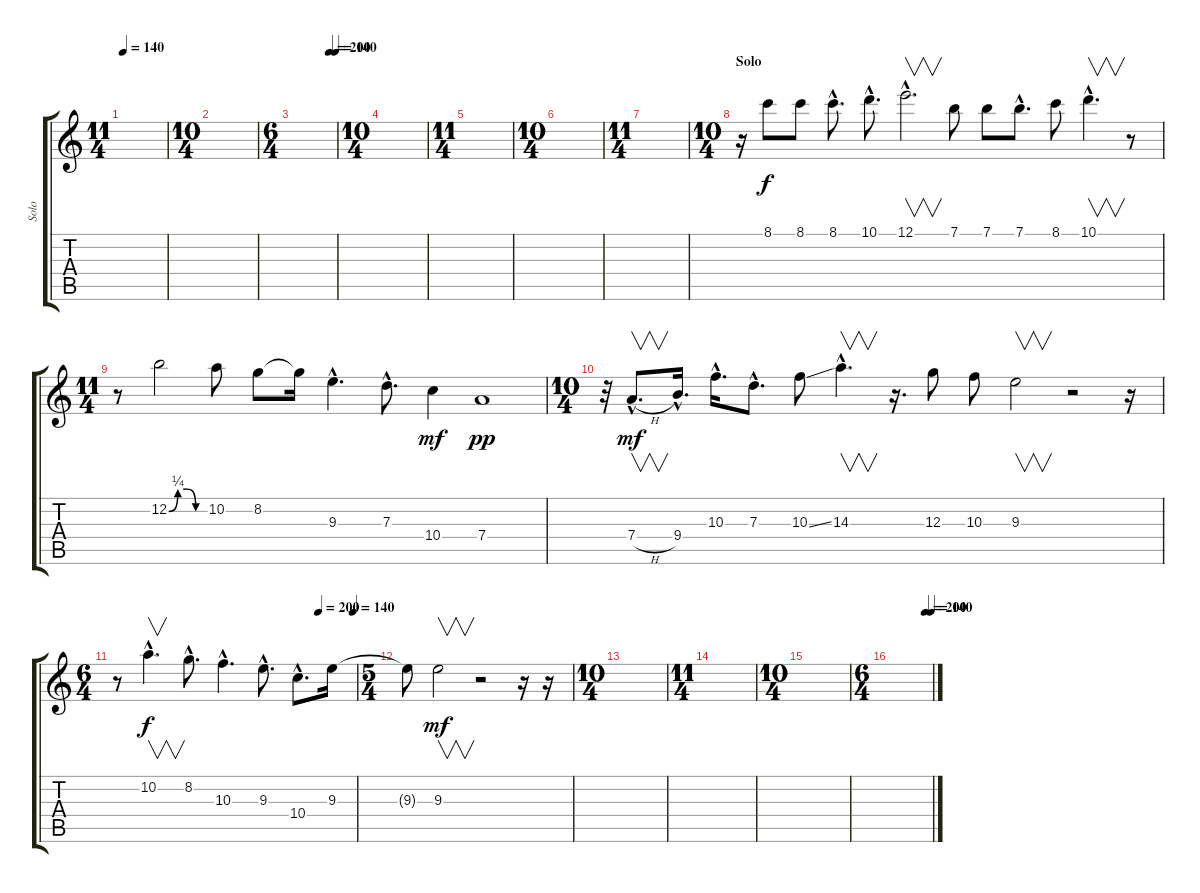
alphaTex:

\track ("Solo" "Solo") {instrument acousticguitarsteel}
\staff {score tabs}
\tuning (E4 B3 G3 D3 A2 E2) {hide}
\ts (11 4)
\tempo 140
\clef g2
\ks c
|
\ts (10 4)
|
\ts (6 4)
\tempo (200 0.84375)
\tempo (140 0.9895833333333334)
|
\ts (10 4)
|
\ts (11 4)
|
\ts (10 4)
|
\ts (11 4)
|
\ts (10 4)
\section ("" "Solo")
r.16 8.1.8 8.1.8 8.1{hac}.8{d} 10.1{hac}.8{d} 12.1{hac}.2{v d} 7.1.8 7.1.8 7.1{hac}.8{d} 8.1.8 10.1{hac}.4{v d} r.8 |
\ts (11 4)
r.8 12.2{be (custom 0 0 15 1 30 1 45 0 60 0)}.2 10.2.8 8.2.8 8.2{t}.16 9.3{hac}.4{d} 7.3{hac}.8{d} 10.4.4{dy mf} 7.4.1{dy pp} |
\ts (10 4)
r.32 7.4{h hac}.8{v d dy mf} 9.4{hac}.16{d} 10.3{hac}.16{d} 7.3{hac}.8{d} 10.3{ss}.8 14.3{hac}.4{v d} r.16{d} 12.3.8 10.3.8 9.3.2{v} r.2 r.16 |
\ts (6 4)
\tempo (200 0.84375)
\tempo (140 0.9895833333333334)
r.8 10.2{hac}.4{v d dy f} 8.2{hac}.8{d} 10.3{hac}.4{d} 9.3{hac}.8{d} 10.4{hac}.8{d} 9.3.16 |
\ts (5 4)
9.3{t}.8 9.3.2{v dy mf} r.2 r.16 r.16 |
\ts (10 4)
|
\ts (11 4)
|
\ts (10 4)
|
\ts (6 4)
\tempo (200 0.84375)
\tempo (140 0.9895833333333334)
